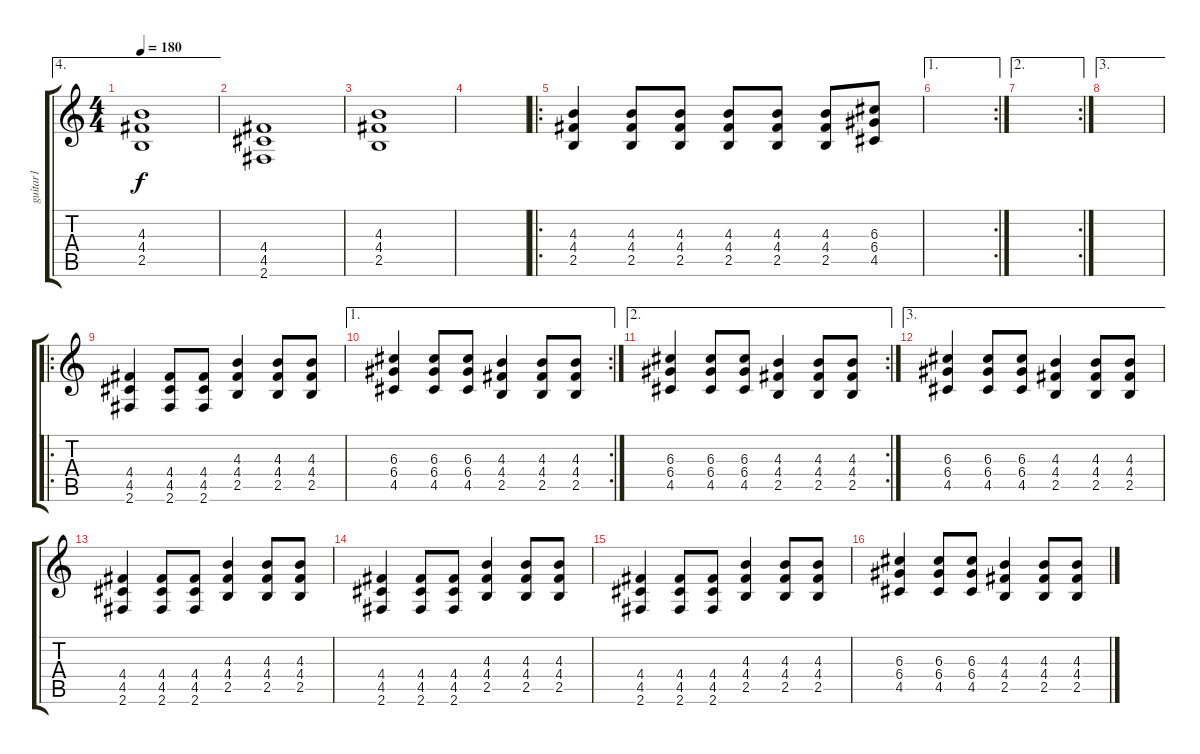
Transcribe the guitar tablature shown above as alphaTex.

\track ("guitar1" "guitar1") {instrument electricguitarmuted}
\staff {score tabs}
\tuning (E4 B3 G3 D3 A2 E2) {hide}
\ae 4
\ts (4 4)
\tempo 180
\clef g2
\ks c
(4.3 4.4 2.5).1{dy f} |
(4.4 4.5 2.6).1 |
(4.3 4.4 2.5).1 |
|
\ro
(4.3 4.4 2.5).4 (4.3 4.4 2.5).8 (4.3 4.4 2.5).8 (4.3 4.4 2.5).8 (4.3 4.4 2.5).8 (4.3 4.4 2.5).8 (6.3 6.4 4.5).8 |
\ae 1
\rc 2
|
\ae 2
\rc 2
|
\ae 3
|
\ro
(4.4 4.5 2.6).4 (4.4 4.5 2.6).8 (4.4 4.5 2.6).8 (4.3 4.4 2.5).4 (4.3 4.4 2.5).8 (4.3 4.4 2.5).8 |
\ae 1
\rc 2
(6.3 6.4 4.5).4 (6.3 6.4 4.5).8 (6.3 6.4 4.5).8 (4.3 4.4 2.5).4 (4.3 4.4 2.5).8 (4.3 4.4 2.5).8 |
\ae 2
\rc 2
(6.3 6.4 4.5).4 (6.3 6.4 4.5).8 (6.3 6.4 4.5).8 (4.3 4.4 2.5).4 (4.3 4.4 2.5).8 (4.3 4.4 2.5).8 |
\ae 3
(6.3 6.4 4.5).4 (6.3 6.4 4.5).8 (6.3 6.4 4.5).8 (4.3 4.4 2.5).4 (4.3 4.4 2.5).8 (4.3 4.4 2.5).8 |
(4.4 4.5 2.6).4 (4.4 4.5 2.6).8 (4.4 4.5 2.6).8 (4.3 4.4 2.5).4 (4.3 4.4 2.5).8 (4.3 4.4 2.5).8 |
(4.4 4.5 2.6).4 (4.4 4.5 2.6).8 (4.4 4.5 2.6).8 (4.3 4.4 2.5).4 (4.3 4.4 2.5).8 (4.3 4.4 2.5).8 |
(4.4 4.5 2.6).4 (4.4 4.5 2.6).8 (4.4 4.5 2.6).8 (4.3 4.4 2.5).4 (4.3 4.4 2.5).8 (4.3 4.4 2.5).8 |
(6.3 6.4 4.5).4 (6.3 6.4 4.5).8 (6.3 6.4 4.5).8 (4.3 4.4 2.5).4 (4.3 4.4 2.5).8 (4.3 4.4 2.5).8
